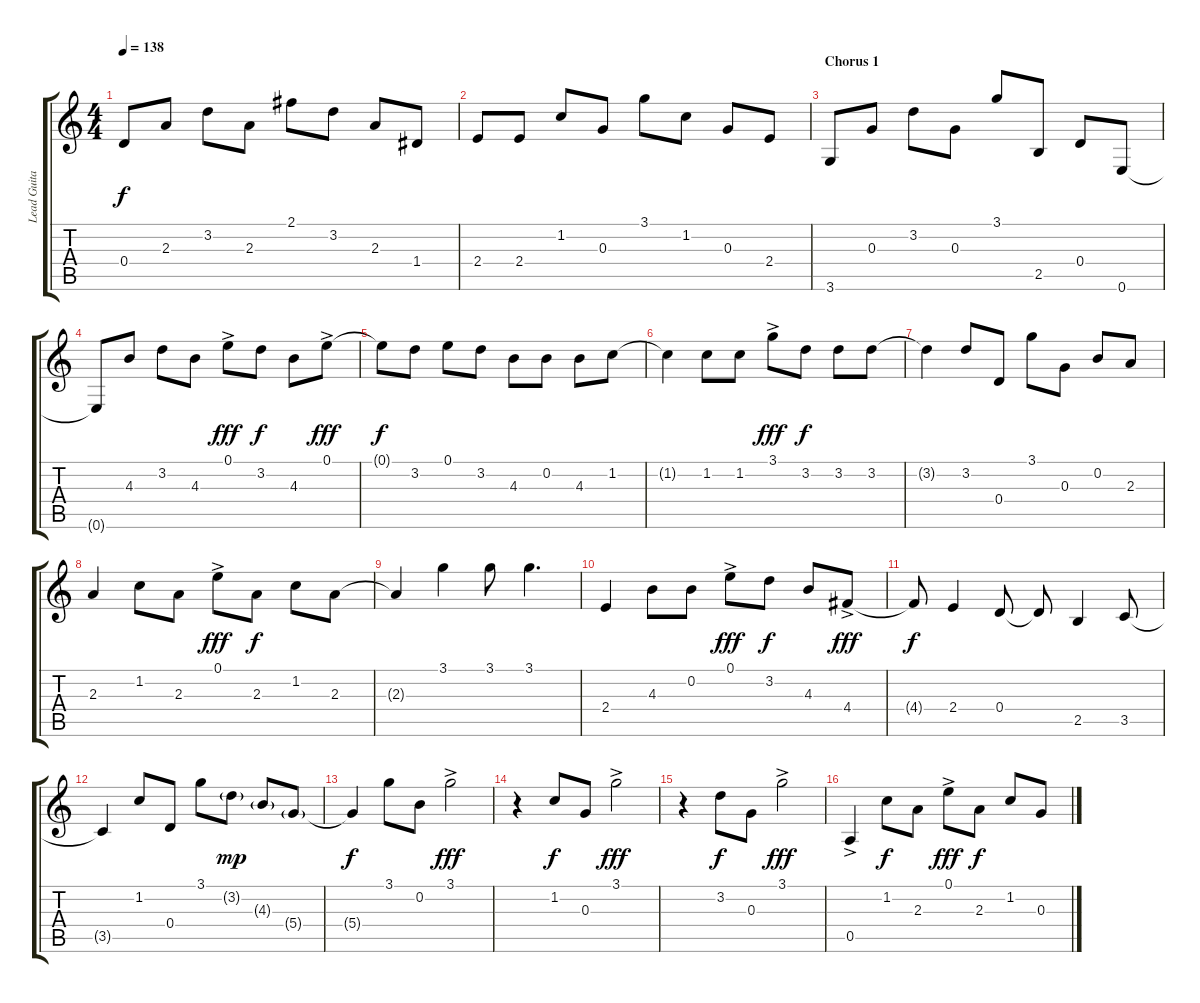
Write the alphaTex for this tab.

\track ("Lead Guitar (Don Felder)" "Lead Guita") {instrument electricguitarclean}
\staff {score tabs}
\tuning (E4 B3 G3 D3 A2 E2) {hide}
\ts (4 4)
\tempo 138
\clef g2
\ks c
0.4{t}.8{dy f} 2.3.8 3.2.8 2.3.8 2.1.8 3.2.8 2.3.8 1.4.8 |
2.4.8 2.4.8 1.2.8 0.3.8 3.1.8 1.2.8 0.3.8 2.4.8 |
\section ("" "Chorus 1")
3.6.8 0.3.8 3.2.8 0.3.8 3.1.8 2.5.8 0.4.8 0.6.8 |
0.6{t}.8 4.3.8 3.2.8 4.3.8 0.1{ac}.8{dy fff} 3.2.8{dy f} 4.3.8 0.1{ac}.8{dy fff} |
0.1{t}.8{dy f} 3.2.8 0.1.8 3.2.8 4.3.8 0.2.8 4.3.8 1.2.8 |
1.2{t}.4 1.2.8 1.2.8 3.1{ac}.8{dy fff} 3.2.8{dy f} 3.2.8 3.2.8 |
3.2{t}.4 3.2.8 0.4.8 3.1.8 0.3.8 0.2.8 2.3.8 |
2.3.4 1.2.8 2.3.8 0.1{ac}.8{dy fff} 2.3.8{dy f} 1.2.8 2.3.8 |
2.3{t}.4 3.1.4 3.1.8 3.1.4{d} |
2.4.4 4.3.8 0.2.8 0.1{ac}.8{dy fff} 3.2.8{dy f} 4.3.8 4.4{ac}.8{dy fff} |
4.4{t}.8{dy f} 2.4.4 0.4.8 0.4{t}.8 2.5.4 3.5.8 |
3.5{t}.4 1.2.8 0.4.8 3.1.8 3.2{g}.8{dy mp} 4.3{g}.8 5.4{g}.8 |
5.4{t}.4{dy f} 3.1.8 0.2.8 3.1{ac}.2{dy fff} |
r.4 1.2.8{dy f} 0.3.8 3.1{ac}.2{dy fff} |
r.4 3.2.8{dy f} 0.3.8 3.1{ac}.2{dy fff} |
0.5{ac}.4 1.2.8{dy f} 2.3.8 0.1{ac}.8{dy fff} 2.3.8{dy f} 1.2.8 0.3.8
